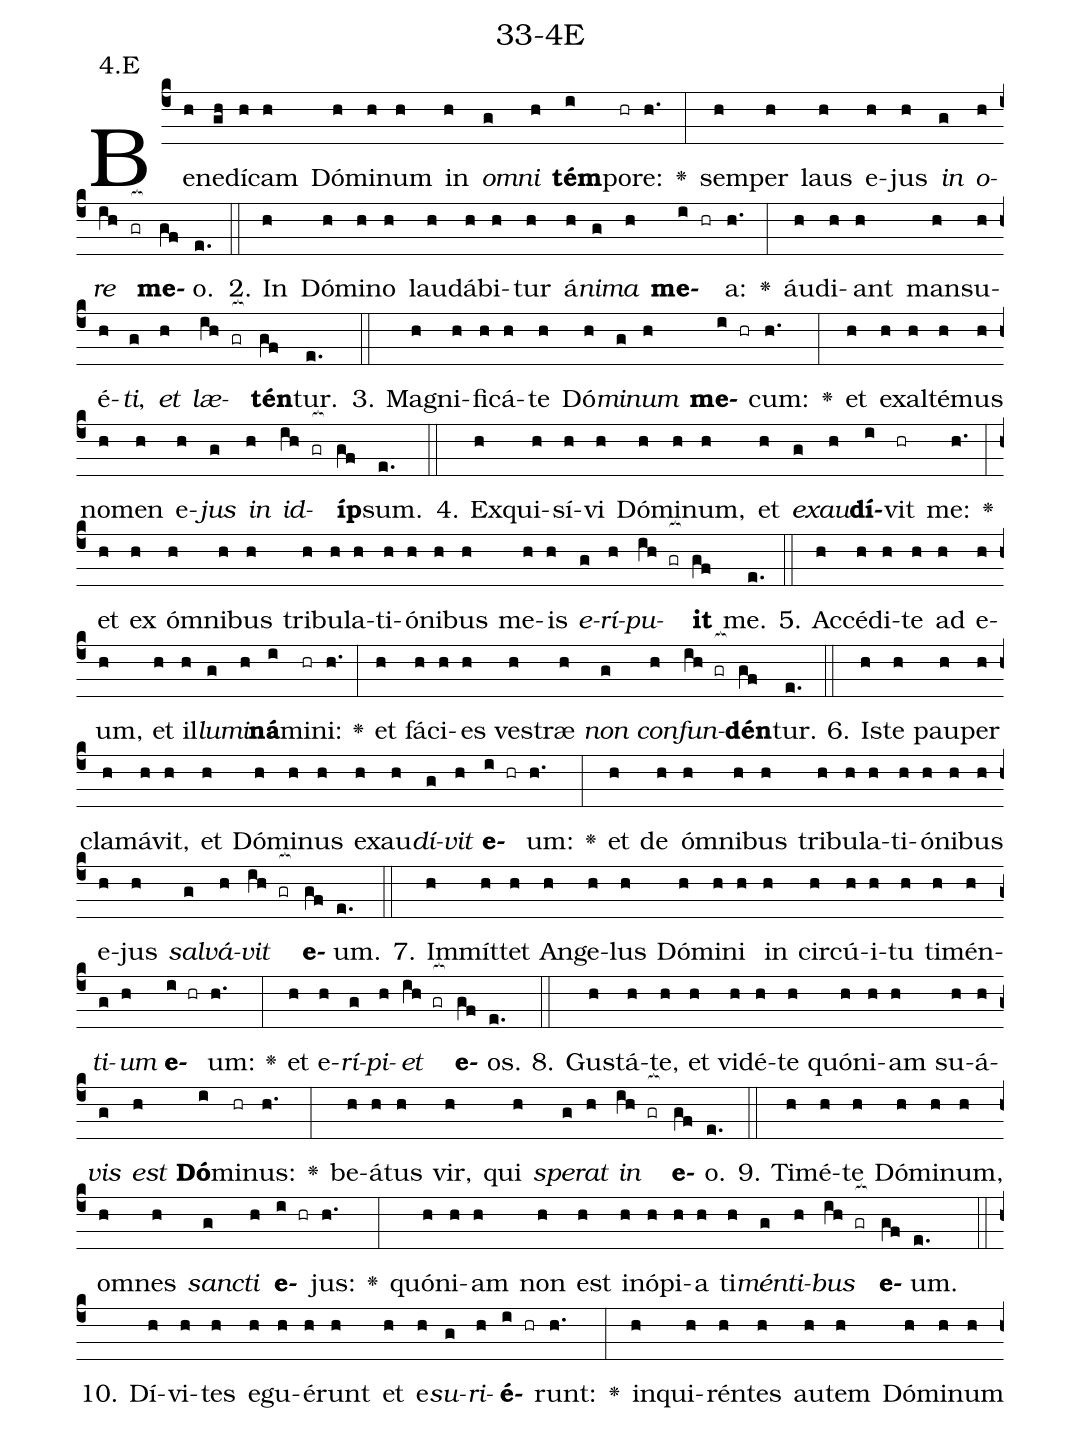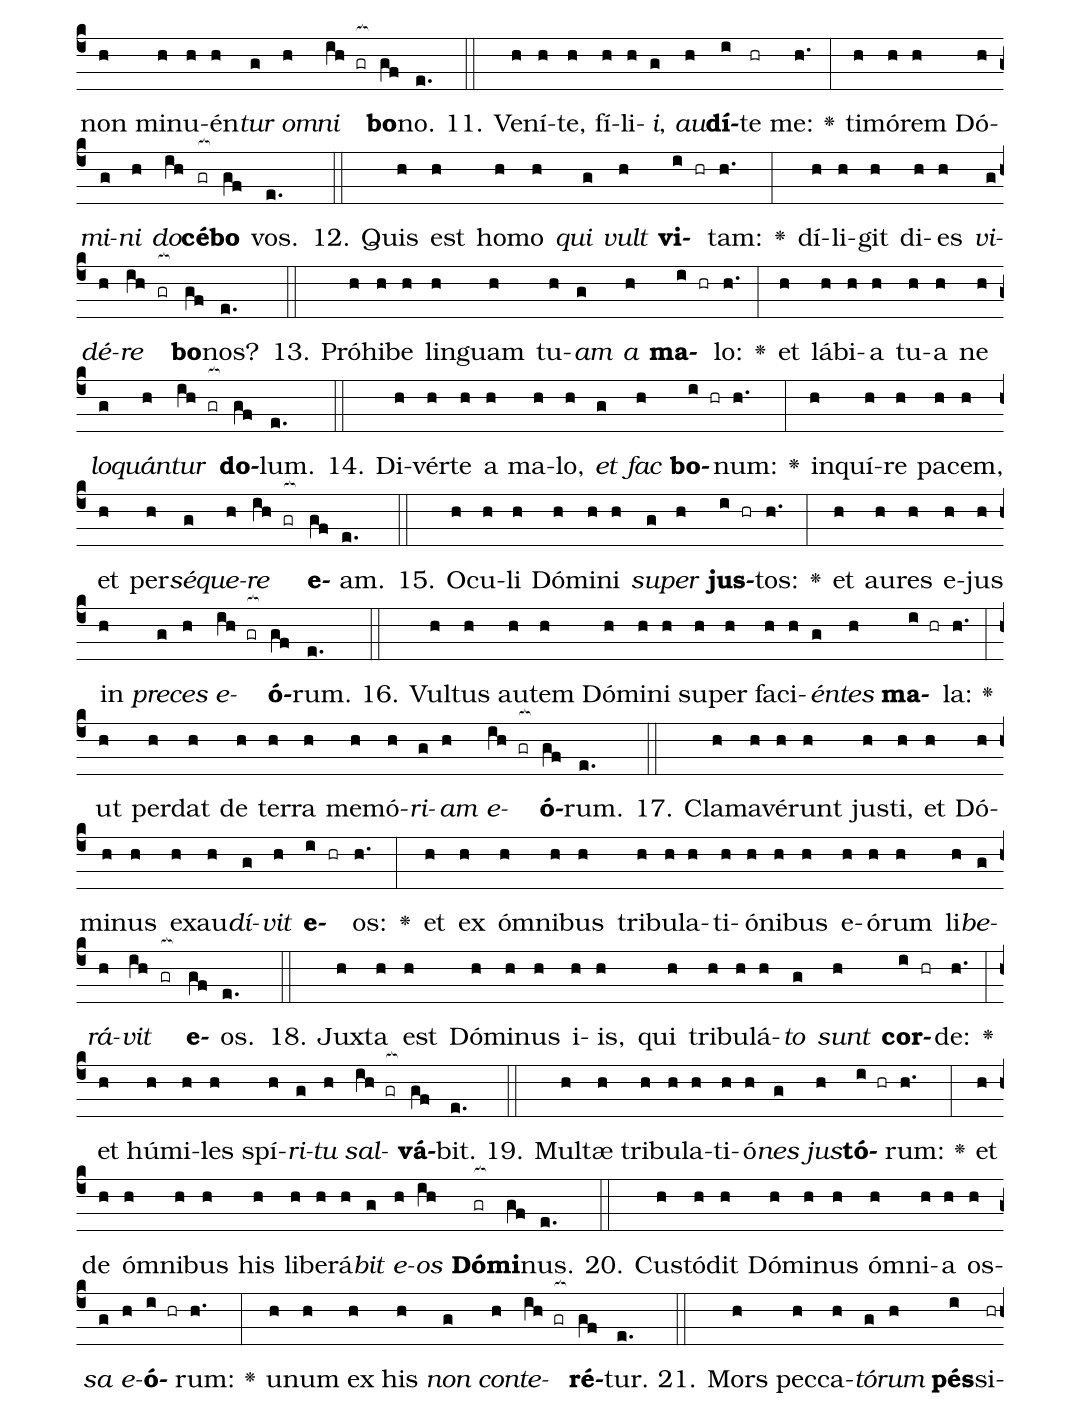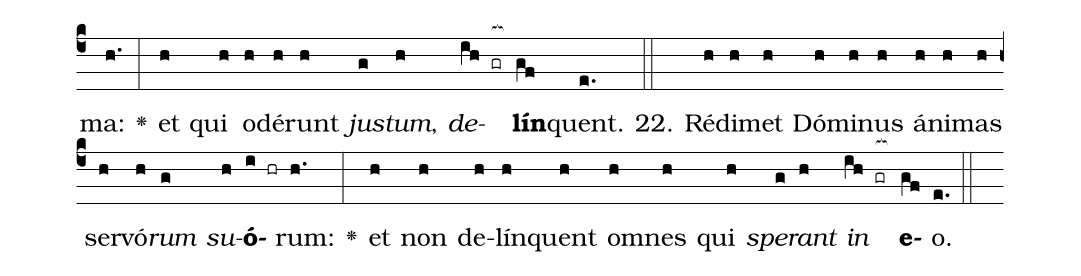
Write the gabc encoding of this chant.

name: 33-4E;
annotation: 4.E;
%%
(c4)Be(h)ne(gh)dí(h)cam(h) Dó(h)mi(h)num(h) in(h) <i>om</i>(g)<i>ni</i>(h) <b>tém</b>(i)po(hr)re:(h.) <v>\greheightstar</v>(:) sem(h)per(h) laus(h) e(h)jus(h) <i>in</i>(g) <i>o</i>(h)<i>re</i>(ih gr[ocb:1{]) <b>me</b>(gf[ocb:0}])o.(e.) (::)
2. In(h) Dó(h)mi(h)no(h) lau(h)dá(h)bi(h)tur(h) á(h)<i>ni</i>(g)<i>ma</i>(h) <b>me</b>(i hr)a:(h.) <v>\greheightstar</v>(:) áu(h)di(h)ant(h) man(h)su(h)é(h)<i>ti</i>,(g) <i>et</i>(h) <i>læ</i>(ih gr[ocb:1{])<b>tén</b>(gf[ocb:0}])tur.(e.) (::)
3. Ma(h)gni(h)fi(h)cá(h)te(h) Dó(h)<i>mi</i>(g)<i>num</i>(h) <b>me</b>(i hr)cum:(h.) <v>\greheightstar</v>(:) et(h) ex(h)al(h)té(h)mus(h) no(h)men(h) e(h)<i>jus</i>(g) <i>in</i>(h) <i>id</i>(ih gr[ocb:1{])<b>íp</b>(gf[ocb:0}])sum.(e.) (::)
4. Ex(h)qui(h)sí(h)vi(h) Dó(h)mi(h)num,(h) et(h) <i>ex</i>(g)<i>au</i>(h)<b>dí</b>(i)vit(hr) me:(h.) <v>\greheightstar</v>(:) et(h) ex(h) óm(h)ni(h)bus(h) tri(h)bu(h)la(h)ti(h)ó(h)ni(h)bus(h) me(h)is(h) <i>e</i>(g)<i>rí</i>(h)<i>pu</i>(ih gr[ocb:1{])<b>it</b>(gf[ocb:0}]) me.(e.) (::)
5. Ac(h)cé(h)di(h)te(h) ad(h) e(h)um,(h) et(h) il(h)<i>lu</i>(g)<i>mi</i>(h)<b>ná</b>(i)mi(hr)ni:(h.) <v>\greheightstar</v>(:) et(h) fá(h)ci(h)es(h) ves(h)træ(h) <i>non</i>(g) <i>con</i>(h)<i>fun</i>(ih gr[ocb:1{])<b>dén</b>(gf[ocb:0}])tur.(e.) (::)
6. Is(h)te(h) pau(h)per(h) cla(h)má(h)vit,(h) et(h) Dó(h)mi(h)nus(h) ex(h)au(h)<i>dí</i>(g)<i>vit</i>(h) <b>e</b>(i hr)um:(h.) <v>\greheightstar</v>(:) et(h) de(h) óm(h)ni(h)bus(h) tri(h)bu(h)la(h)ti(h)ó(h)ni(h)bus(h) e(h)jus(h) <i>sal</i>(g)<i>vá</i>(h)<i>vit</i>(ih gr[ocb:1{]) <b>e</b>(gf[ocb:0}])um.(e.) (::)
7. Im(h)mít(h)tet(h) An(h)ge(h)lus(h) Dó(h)mi(h)ni(h) in(h) cir(h)cú(h)i(h)tu(h) ti(h)mén(h)<i>ti</i>(g)<i>um</i>(h) <b>e</b>(i hr)um:(h.) <v>\greheightstar</v>(:) et(h) e(h)<i>rí</i>(g)<i>pi</i>(h)<i>et</i>(ih gr[ocb:1{]) <b>e</b>(gf[ocb:0}])os.(e.) (::)
8. Gus(h)tá(h)te,(h) et(h) vi(h)dé(h)te(h) quón(h)i(h)am(h) su(h)á(h)<i>vis</i>(g) <i>est</i>(h) <b>Dó</b>(i)mi(hr)nus:(h.) <v>\greheightstar</v>(:) be(h)á(h)tus(h) vir,(h) qui(h) <i>spe</i>(g)<i>rat</i>(h) <i>in</i>(ih gr[ocb:1{]) <b>e</b>(gf[ocb:0}])o.(e.) (::)
9. Ti(h)mé(h)te(h) Dó(h)mi(h)num,(h) om(h)nes(h) <i>sanc</i>(g)<i>ti</i>(h) <b>e</b>(i hr)jus:(h.) <v>\greheightstar</v>(:) quón(h)i(h)am(h) non(h) est(h) in(h)ó(h)pi(h)a(h) ti(h)<i>mén</i>(g)<i>ti</i>(h)<i>bus</i>(ih gr[ocb:1{]) <b>e</b>(gf[ocb:0}])um.(e.) (::)
10. Dí(h)vi(h)tes(h) e(h)gu(h)é(h)runt(h) et(h) e(h)<i>su</i>(g)<i>ri</i>(h)<b>é</b>(i hr)runt:(h.) <v>\greheightstar</v>(:) in(h)qui(h)rén(h)tes(h) au(h)tem(h) Dó(h)mi(h)num(h) non(h) mi(h)nu(h)én(h)<i>tur</i>(g) <i>om</i>(h)<i>ni</i>(ih gr[ocb:1{]) <b>bo</b>(gf[ocb:0}])no.(e.) (::)
11. Ve(h)ní(h)te,(h) fí(h)li(h)<i>i</i>,(g) <i>au</i>(h)<b>dí</b>(i)te(hr) me:(h.) <v>\greheightstar</v>(:) ti(h)mó(h)rem(h) Dó(h)<i>mi</i>(g)<i>ni</i>(h) <i>do</i>(ih)<b>cé</b>(gr[ocb:1{])<b>bo</b>(gf[ocb:0}]) vos.(e.) (::)
12. Quis(h) est(h) ho(h)mo(h) <i>qui</i>(g) <i>vult</i>(h) <b>vi</b>(i hr)tam:(h.) <v>\greheightstar</v>(:) dí(h)li(h)git(h) di(h)es(h) <i>vi</i>(g)<i>dé</i>(h)<i>re</i>(ih gr[ocb:1{]) <b>bo</b>(gf[ocb:0}])nos?(e.) (::)
13. Pró(h)hi(h)be(h) lin(h)guam(h) tu(h)<i>am</i>(g) <i>a</i>(h) <b>ma</b>(i hr)lo:(h.) <v>\greheightstar</v>(:) et(h) lá(h)bi(h)a(h) tu(h)a(h) ne(h) <i>lo</i>(g)<i>quán</i>(h)<i>tur</i>(ih gr[ocb:1{]) <b>do</b>(gf[ocb:0}])lum.(e.) (::)
14. Di(h)vér(h)te(h) a(h) ma(h)lo,(h) <i>et</i>(g) <i>fac</i>(h) <b>bo</b>(i hr)num:(h.) <v>\greheightstar</v>(:) in(h)quí(h)re(h) pa(h)cem,(h) et(h) per(h)<i>sé</i>(g)<i>que</i>(h)<i>re</i>(ih gr[ocb:1{]) <b>e</b>(gf[ocb:0}])am.(e.) (::)
15. O(h)cu(h)li(h) Dó(h)mi(h)ni(h) <i>su</i>(g)<i>per</i>(h) <b>jus</b>(i hr)tos:(h.) <v>\greheightstar</v>(:) et(h) au(h)res(h) e(h)jus(h) in(h) <i>pre</i>(g)<i>ces</i>(h) <i>e</i>(ih gr[ocb:1{])<b>ó</b>(gf[ocb:0}])rum.(e.) (::)
16. Vul(h)tus(h) au(h)tem(h) Dó(h)mi(h)ni(h) su(h)per(h) fa(h)ci(h)<i>én</i>(g)<i>tes</i>(h) <b>ma</b>(i hr)la:(h.) <v>\greheightstar</v>(:) ut(h) per(h)dat(h) de(h) ter(h)ra(h) me(h)mó(h)<i>ri</i>(g)<i>am</i>(h) <i>e</i>(ih gr[ocb:1{])<b>ó</b>(gf[ocb:0}])rum.(e.) (::)
17. Cla(h)ma(h)vé(h)runt(h) jus(h)ti,(h) et(h) Dó(h)mi(h)nus(h) ex(h)au(h)<i>dí</i>(g)<i>vit</i>(h) <b>e</b>(i hr)os:(h.) <v>\greheightstar</v>(:) et(h) ex(h) óm(h)ni(h)bus(h) tri(h)bu(h)la(h)ti(h)ó(h)ni(h)bus(h) e(h)ó(h)rum(h) li(h)<i>be</i>(g)<i>rá</i>(h)<i>vit</i>(ih gr[ocb:1{]) <b>e</b>(gf[ocb:0}])os.(e.) (::)
18. Jux(h)ta(h) est(h) Dó(h)mi(h)nus(h) i(h)is,(h) qui(h) tri(h)bu(h)lá(h)<i>to</i>(g) <i>sunt</i>(h) <b>cor</b>(i hr)de:(h.) <v>\greheightstar</v>(:) et(h) hú(h)mi(h)les(h) spí(h)<i>ri</i>(g)<i>tu</i>(h) <i>sal</i>(ih gr[ocb:1{])<b>vá</b>(gf[ocb:0}])bit.(e.) (::)
19. Mul(h)tæ(h) tri(h)bu(h)la(h)ti(h)ó(h)<i>nes</i>(g) <i>jus</i>(h)<b>tó</b>(i hr)rum:(h.) <v>\greheightstar</v>(:) et(h) de(h) óm(h)ni(h)bus(h) his(h) li(h)be(h)rá(h)<i>bit</i>(g) <i>e</i>(h)<i>os</i>(ih) <b>Dó</b>(gr[ocb:1{])<b>mi</b>(gf[ocb:0}])nus.(e.) (::)
20. Cus(h)tó(h)dit(h) Dó(h)mi(h)nus(h) óm(h)ni(h)a(h) os(h)<i>sa</i>(g) <i>e</i>(h)<b>ó</b>(i hr)rum:(h.) <v>\greheightstar</v>(:) u(h)num(h) ex(h) his(h) <i>non</i>(g) <i>con</i>(h)<i>te</i>(ih gr[ocb:1{])<b>ré</b>(gf[ocb:0}])tur.(e.) (::)
21. Mors(h) pec(h)ca(h)<i>tó</i>(g)<i>rum</i>(h) <b>pés</b>(i)si(hr)ma:(h.) <v>\greheightstar</v>(:) et(h) qui(h) o(h)dé(h)runt(h) <i>jus</i>(g)<i>tum</i>,(h) <i>de</i>(ih gr[ocb:1{])<b>lín</b>(gf[ocb:0}])quent.(e.) (::)
22. Réd(h)i(h)met(h) Dó(h)mi(h)nus(h) á(h)ni(h)mas(h) ser(h)vó(h)<i>rum</i>(g) <i>su</i>(h)<b>ó</b>(i hr)rum:(h.) <v>\greheightstar</v>(:) et(h) non(h) de(h)lín(h)quent(h) om(h)nes(h) qui(h) <i>spe</i>(g)<i>rant</i>(h) <i>in</i>(ih gr[ocb:1{]) <b>e</b>(gf[ocb:0}])o.(e.) (::)
